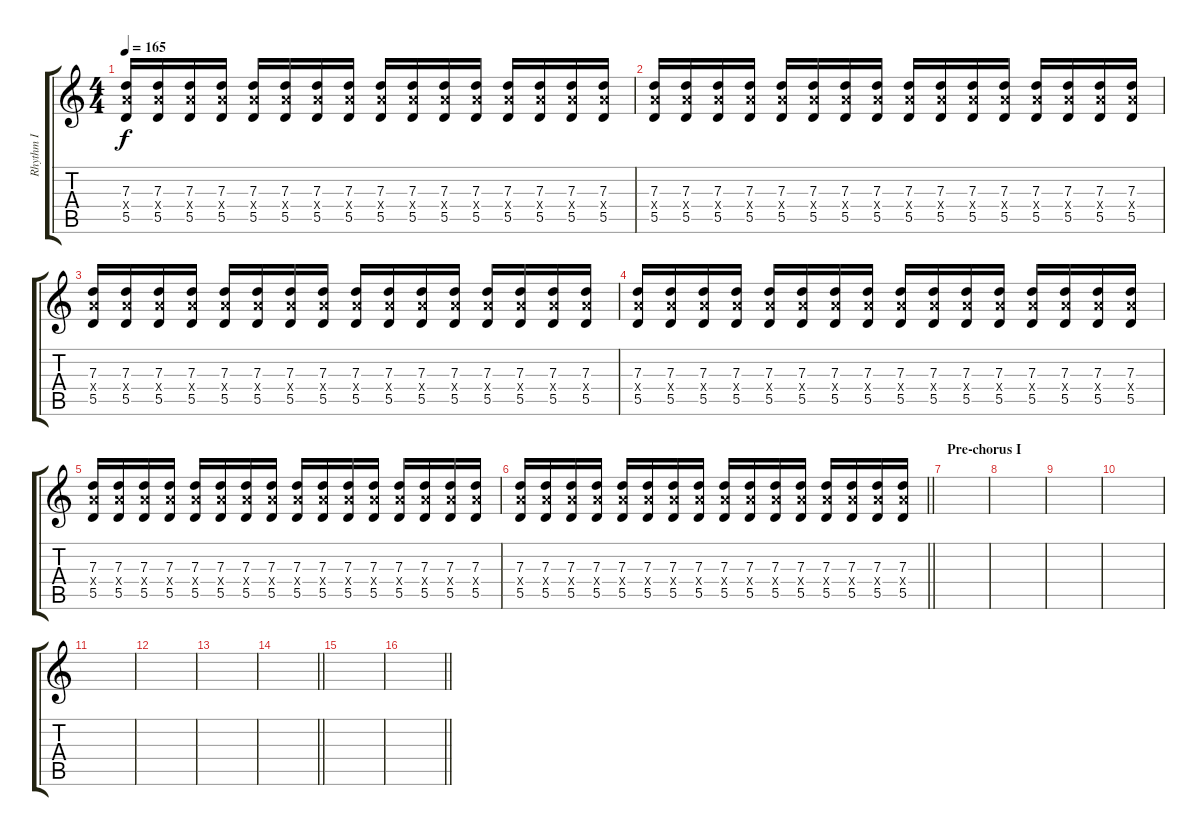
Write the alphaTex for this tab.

\track ("Rhythm I" "Rhythm I") {instrument distortionguitar}
\staff {score tabs}
\tuning (E4 B3 G3 D3 A2 D2) {hide}
\ts (4 4)
\tempo 165
\clef g2
\ks c
(7.3 7.4{x} 5.5).16{dy f} (7.3 7.4{x} 5.5).16 (7.3 7.4{x} 5.5).16 (7.3 7.4{x} 5.5).16 (7.3 7.4{x} 5.5).16 (7.3 7.4{x} 5.5).16 (7.3 7.4{x} 5.5).16 (7.3 7.4{x} 5.5).16 (7.3 7.4{x} 5.5).16 (7.3 7.4{x} 5.5).16 (7.3 7.4{x} 5.5).16 (7.3 7.4{x} 5.5).16 (7.3 7.4{x} 5.5).16 (7.3 7.4{x} 5.5).16 (7.3 7.4{x} 5.5).16 (7.3 7.4{x} 5.5).16 |
(7.3 7.4{x} 5.5).16 (7.3 7.4{x} 5.5).16 (7.3 7.4{x} 5.5).16 (7.3 7.4{x} 5.5).16 (7.3 7.4{x} 5.5).16 (7.3 7.4{x} 5.5).16 (7.3 7.4{x} 5.5).16 (7.3 7.4{x} 5.5).16 (7.3 7.4{x} 5.5).16 (7.3 7.4{x} 5.5).16 (7.3 7.4{x} 5.5).16 (7.3 7.4{x} 5.5).16 (7.3 7.4{x} 5.5).16 (7.3 7.4{x} 5.5).16 (7.3 7.4{x} 5.5).16 (7.3 7.4{x} 5.5).16 |
(7.3 7.4{x} 5.5).16 (7.3 7.4{x} 5.5).16 (7.3 7.4{x} 5.5).16 (7.3 7.4{x} 5.5).16 (7.3 7.4{x} 5.5).16 (7.3 7.4{x} 5.5).16 (7.3 7.4{x} 5.5).16 (7.3 7.4{x} 5.5).16 (7.3 7.4{x} 5.5).16 (7.3 7.4{x} 5.5).16 (7.3 7.4{x} 5.5).16 (7.3 7.4{x} 5.5).16 (7.3 7.4{x} 5.5).16 (7.3 7.4{x} 5.5).16 (7.3 7.4{x} 5.5).16 (7.3 7.4{x} 5.5).16 |
(7.3 7.4{x} 5.5).16 (7.3 7.4{x} 5.5).16 (7.3 7.4{x} 5.5).16 (7.3 7.4{x} 5.5).16 (7.3 7.4{x} 5.5).16 (7.3 7.4{x} 5.5).16 (7.3 7.4{x} 5.5).16 (7.3 7.4{x} 5.5).16 (7.3 7.4{x} 5.5).16 (7.3 7.4{x} 5.5).16 (7.3 7.4{x} 5.5).16 (7.3 7.4{x} 5.5).16 (7.3 7.4{x} 5.5).16 (7.3 7.4{x} 5.5).16 (7.3 7.4{x} 5.5).16 (7.3 7.4{x} 5.5).16 |
(7.3 7.4{x} 5.5).16 (7.3 7.4{x} 5.5).16 (7.3 7.4{x} 5.5).16 (7.3 7.4{x} 5.5).16 (7.3 7.4{x} 5.5).16 (7.3 7.4{x} 5.5).16 (7.3 7.4{x} 5.5).16 (7.3 7.4{x} 5.5).16 (7.3 7.4{x} 5.5).16 (7.3 7.4{x} 5.5).16 (7.3 7.4{x} 5.5).16 (7.3 7.4{x} 5.5).16 (7.3 7.4{x} 5.5).16 (7.3 7.4{x} 5.5).16 (7.3 7.4{x} 5.5).16 (7.3 7.4{x} 5.5).16 |
\barLineRight lightlight
(7.3 7.4{x} 5.5).16 (7.3 7.4{x} 5.5).16 (7.3 7.4{x} 5.5).16 (7.3 7.4{x} 5.5).16 (7.3 7.4{x} 5.5).16 (7.3 7.4{x} 5.5).16 (7.3 7.4{x} 5.5).16 (7.3 7.4{x} 5.5).16 (7.3 7.4{x} 5.5).16 (7.3 7.4{x} 5.5).16 (7.3 7.4{x} 5.5).16 (7.3 7.4{x} 5.5).16 (7.3 7.4{x} 5.5).16 (7.3 7.4{x} 5.5).16 (7.3 7.4{x} 5.5).16 (7.3 7.4{x} 5.5).16 |
\section ("" "Pre-chorus I")
|
|
|
|
|
|
|
\barLineRight lightlight
|
|
\barLineRight lightlight
